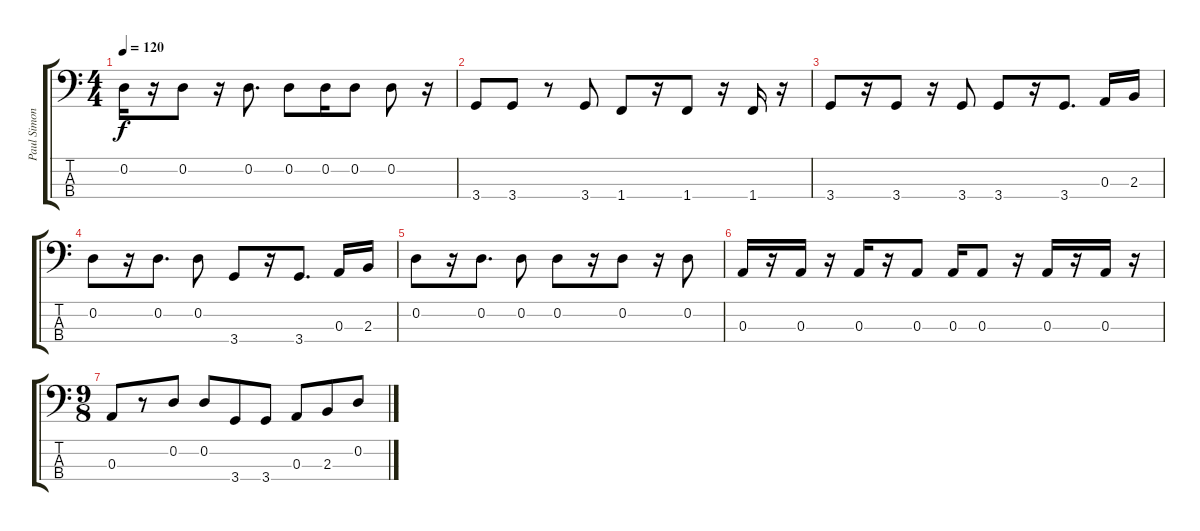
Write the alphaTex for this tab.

\track ("Paul Simonon" "Paul Simon") {instrument electricbassfinger}
\staff {score tabs}
\tuning (G2 D2 A1 E1) {hide}
\ts (4 4)
\tempo 120
\clef f4
\ks c
0.2.16{dy f} r.16 0.2.8 r.16 0.2.8{d} 0.2.8 0.2.16 0.2.8 0.2.8 r.16 |
3.4.8 3.4.8 r.8 3.4.8 1.4.8 r.16 1.4.8 r.16 1.4.16 r.16 |
3.4.8 r.16 3.4.8 r.16 3.4.8 3.4.8 r.16 3.4.8{d} 0.3.16 2.3.16 |
0.2.8 r.16 0.2.8{d} 0.2.8 3.4.8 r.16 3.4.8{d} 0.3.16 2.3.16 |
0.2.8 r.16 0.2.8{d} 0.2.8 0.2.8 r.16 0.2.8 r.16 0.2.8 |
0.3.16 r.16 0.3.16 r.16 0.3.16 r.16 0.3.8 0.3.16 0.3.8 r.16 0.3.16 r.16 0.3.16 r.16 |
\ts (9 8)
0.3.8 r.8 0.2.8 0.2.8 3.4.8 3.4.8 0.3.8 2.3.8 0.2.8
